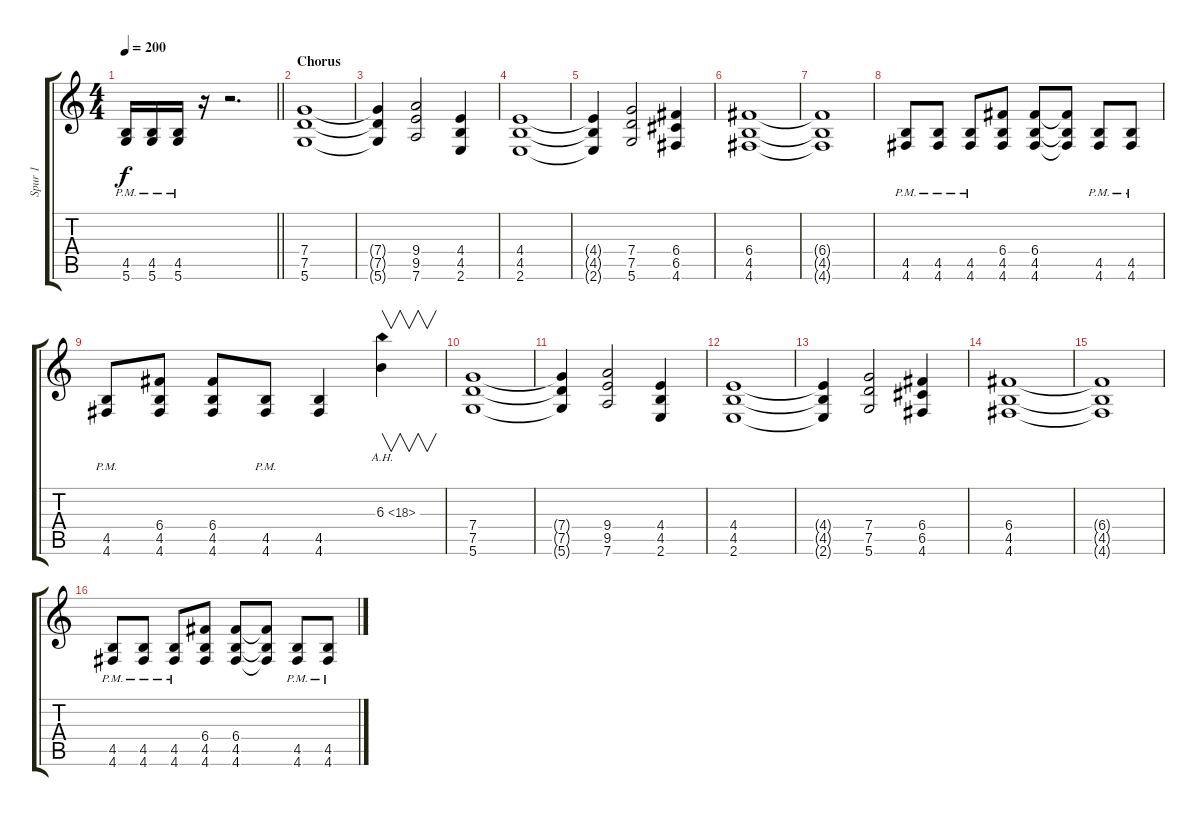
\track ("Spur 1" "Spur 1") {instrument distortionguitar}
\staff {score tabs}
\tuning (D4 A3 F3 C3 G2 D2) {hide}
\ts (4 4)
\tempo 200
\clef g2
\barLineRight lightlight
\ks c
(4.5{pm} 5.6{pm}).16{dy f} (4.5{pm} 5.6{pm}).16 (4.5{pm} 5.6{pm}).16 r.16 r.2{d} |
\section ("" "Chorus")
(7.4 7.5 5.6).1 |
(7.4{t} 7.5{t} 5.6{t}).4 (9.4 9.5 7.6).2 (4.4 4.5 2.6).4 |
(4.4 4.5 2.6).1 |
(4.4{t} 4.5{t} 2.6{t}).4 (7.4 7.5 5.6).2 (6.4 6.5 4.6).4 |
(6.4 4.5 4.6).1 |
(6.4{t} 4.5{t} 4.6{t}).1 |
(4.5{pm} 4.6{pm}).8 (4.5{pm} 4.6{pm}).8 (4.5{pm} 4.6{pm}).8 (6.4 4.5 4.6).8 (6.4 4.5 4.6).8 (6.4{t} 4.5{t} 4.6{t}).8 (4.5{pm} 4.6{pm}).8 (4.5{pm} 4.6{pm}).8 |
(4.5{pm} 4.6{pm}).8 (6.4 4.5 4.6).8 (6.4 4.5 4.6).8 (4.5{pm} 4.6{pm}).8 (4.5 4.6).4 6.3{ah 12}.4{v} |
(7.4 7.5 5.6).1 |
(7.4{t} 7.5{t} 5.6{t}).4 (9.4 9.5 7.6).2 (4.4 4.5 2.6).4 |
(4.4 4.5 2.6).1 |
(4.4{t} 4.5{t} 2.6{t}).4 (7.4 7.5 5.6).2 (6.4 6.5 4.6).4 |
(6.4 4.5 4.6).1 |
(6.4{t} 4.5{t} 4.6{t}).1 |
(4.5{pm} 4.6{pm}).8 (4.5{pm} 4.6{pm}).8 (4.5{pm} 4.6{pm}).8 (6.4 4.5 4.6).8 (6.4 4.5 4.6).8 (6.4{t} 4.5{t} 4.6{t}).8 (4.5{pm} 4.6{pm}).8 (4.5{pm} 4.6{pm}).8
